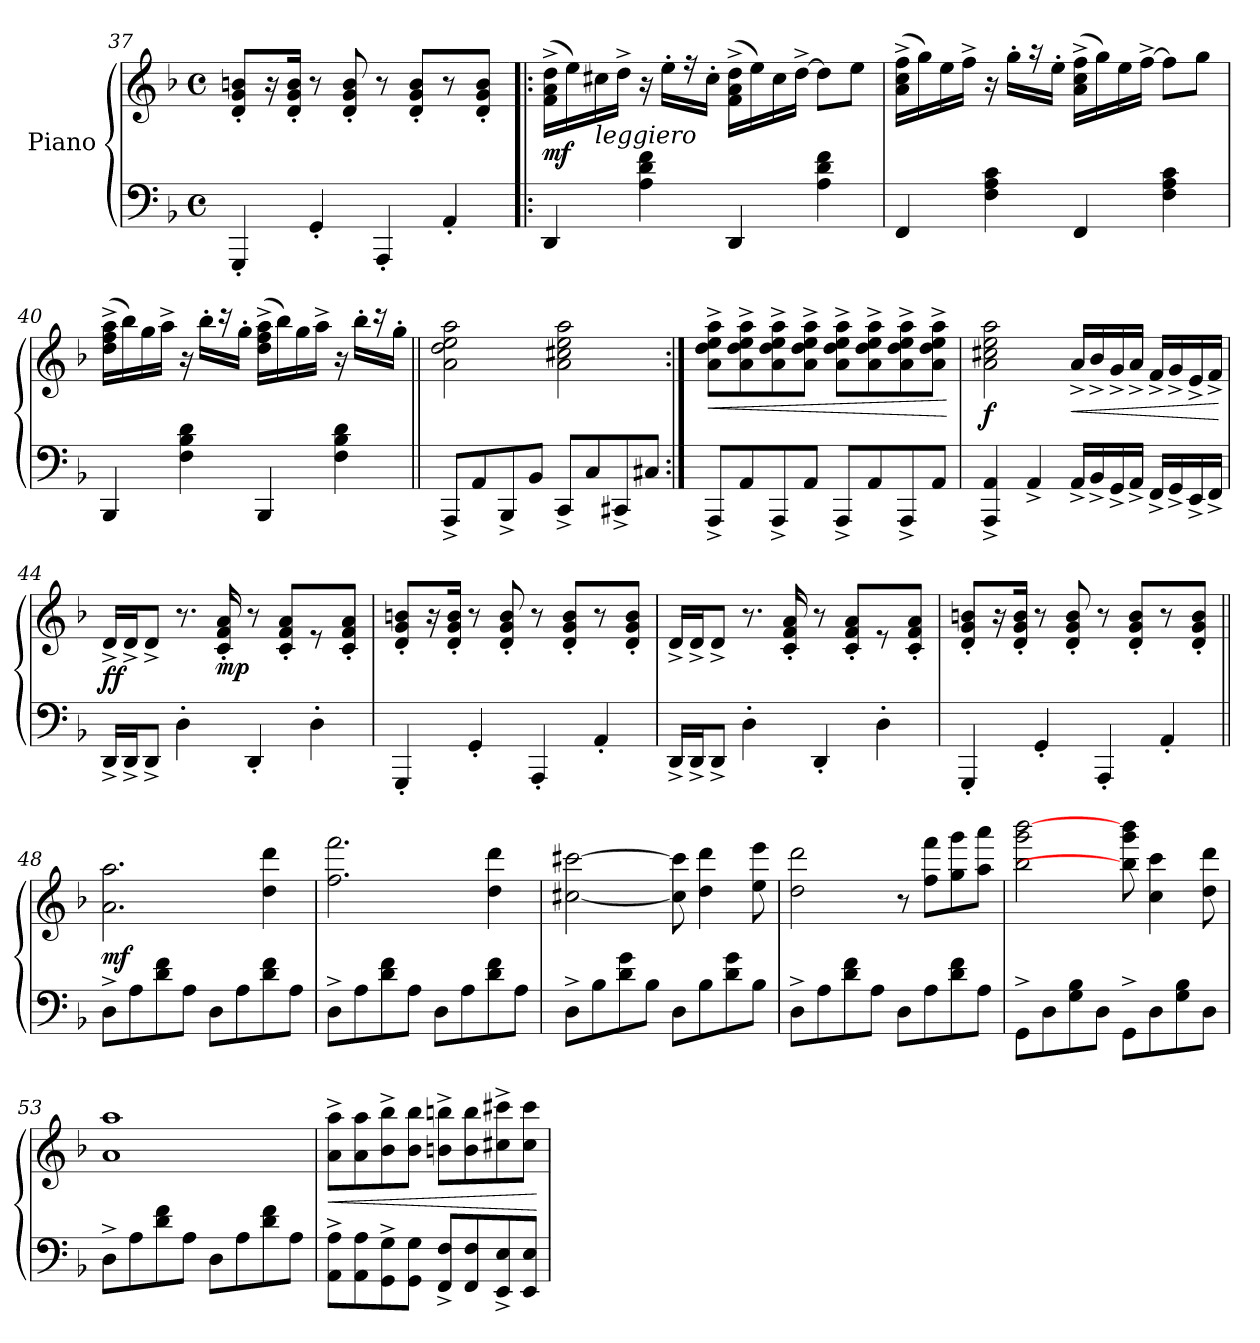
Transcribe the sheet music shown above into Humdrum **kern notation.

**kern	**kern	**dynam
*part1	*part1	*part1
*staff2	*staff1	*staff1/2
*I"Piano	*	*
*clefF4	*clefG2	*
*k[b-]	*k[b-]	*
*d:	*d:	*
*M4/4	*M4/4	*
*met(c)	*met(c)	*
=37	=37	=37
4GGG'/	8d/' 8g/' 8bn/'L	.
.	16r	.
.	16d/' 16g/' 16b/'Jk	.
4GG'/	8r	.
.	8d/' 8g/' 8b/'	.
4AAA'/	8r	.
.	8d/' 8g/' 8b/'L	.
4AA'/	8r	.
.	8d/' 8g/' 8b/'J	.
!!LO:LB:g=z
=38!|:	=38!|:	=38!|:
!	!	!LO:DY:b
4DD/	(>16f\^ 16a\^ 16dd\^LL	mf
.	16ee\)	.
!	!LO:TX:b:i:t=leggiero	!
.	16cc#X\	.
.	16dd^\JJ	.
4A\ 4d\ 4f\	16r	.
.	16ee'\LL	.
.	16r	.
.	16cc#'\JJ	.
4DD/	(>16f\^ 16a\^ 16dd\^LL	.
.	16ee\)	.
.	16cc#\	.
.	[16dd^\JJ	.
4A\ 4d\ 4f\	8dd\L]	.
.	8ee\J	.
=39	=39	=39
4FF/	(>16a\^ 16cc\^ 16ff\^LL	.
.	16gg\)	.
.	16ee\	.
.	16ff^\JJ	.
4F\ 4A\ 4c\	16r	.
.	16gg'\LL	.
.	16r	.
.	16ee'\JJ	.
4FF/	(>16a\^ 16cc\^ 16ff\^LL	.
.	16gg\)	.
.	16ee\	.
.	[16ff^\JJ	.
4F\ 4A\ 4c\	8ff\L]	.
.	8gg\J	.
=40	=40	=40
4BBB-/	(>16dd\^ 16ff\^ 16aa\^LL	.
.	16bb-\)	.
.	16gg\	.
.	16aa^\JJ	.
4F\ 4B-\ 4d\	16r	.
.	16bb-'\LL	.
.	16r	.
.	16gg'\JJ	.
4BBB-/	(>16dd\^ 16ff\^ 16aa\^LL	.
.	16bb-\)	.
.	16gg\	.
.	16aa^\JJ	.
4F\ 4B-\ 4d\	16r	.
.	16bb-'\LL	.
.	16r	.
.	16gg'\JJ	.
!!LO:LB:g=z
=41||	=41||	=41||
8AAA^/L	2a\ 2dd\ 2ee\ 2aa\	.
8AA/	.	.
8BBB-^/	.	.
8BB-/J	.	.
8CC^/L	2a\ 2cc#X\ 2ee\ 2aa\	.
8C/	.	.
8CC#X^/	.	.
8C#X/J	.	.
=42:|!	=42:|!	=42:|!
!	!	!LO:HP:b
8AAA^/L	8a\^ 8dd\^ 8ee\^ 8aa\^L	<
8AA/	8a\^ 8dd\^ 8ee\^ 8aa\^	.
8AAA^/	8a\^ 8dd\^ 8ee\^ 8aa\^	.
8AA/J	8a\^ 8dd\^ 8ee\^ 8aa\^J	.
8AAA^/L	8a\^ 8dd\^ 8ee\^ 8aa\^L	.
8AA/	8a\^ 8dd\^ 8ee\^ 8aa\^	.
8AAA^/	8a\^ 8dd\^ 8ee\^ 8aa\^	.
8AA/J	8a\^ 8dd\^ 8ee\^ 8aa\^J	.
.	.	[
=43	=43	=43
!	!	!LO:DY:b
4AAA/^ 4AA/^	2a\ 2cc#X\ 2ee\ 2aa\	f
4AA^/	.	.
!	!	!LO:HP:b
16AA^/LL	16a^/LL	<
16BB-^/	16b-^/	.
16GG^/	16g^/	.
16AA^/JJ	16a^/JJ	.
16FF^/LL	16f^/LL	.
16GG^/	16g^/	.
16EE^/	16e^/	.
16FF^/JJ	16f^/JJ	.
.	.	[
=44	=44	=44
!	!	!LO:DY:b
16DD^/LL	16d^/LL	ff
16DD^/J	16d^/J	.
8DD^/J	8d^/J	.
4D'\	8.r	.
!	!	!LO:DY:b
.	16c/' 16f/' 16a/'	mp
4DD'/	8r	.
.	8c/' 8f/' 8a/'L	.
4D'\	8r	.
.	8c/' 8f/' 8a/'J	.
!!LO:LB:g=z
=45	=45	=45
4GGG'/	8d/' 8g/' 8bn/'L	.
.	16r	.
.	16d/' 16g/' 16b/'Jk	.
4GG'/	8r	.
.	8d/' 8g/' 8b/'	.
4AAA'/	8r	.
.	8d/' 8g/' 8b/'L	.
4AA'/	8r	.
.	8d/' 8g/' 8b/'J	.
=46	=46	=46
16DD^/LL	16d^/LL	.
16DD^/J	16d^/J	.
8DD^/J	8d^/J	.
4D'\	8.r	.
.	16c/' 16f/' 16a/'	.
4DD'/	8r	.
.	8c/' 8f/' 8a/'L	.
4D'\	8r	.
.	8c/' 8f/' 8a/'J	.
=47	=47	=47
4GGG'/	8d/' 8g/' 8bn/'L	.
.	16r	.
.	16d/' 16g/' 16b/'Jk	.
4GG'/	8r	.
.	8d/' 8g/' 8b/'	.
4AAA'/	8r	.
.	8d/' 8g/' 8b/'L	.
4AA'/	8r	.
.	8d/' 8g/' 8b/'J	.
=48||	=48||	=48||
!	!	!LO:DY:b
8D^\L	2.a\ 2.aa\	mf
8A\	.	.
8d\ 8f\	.	.
8A\J	.	.
8D\L	.	.
8A\	.	.
8d\ 8f\	4dd\ 4ddd\	.
8A\J	.	.
=49	=49	=49
8D^\L	2.ff\ 2.fff\	.
8A\	.	.
8d\ 8f\	.	.
8A\J	.	.
8D\L	.	.
8A\	.	.
8d\ 8f\	4dd\ 4ddd\	.
8A\J	.	.
!!LO:PB:g=z
=50	=50	=50
8D^\L	[2cc#X\ [2ccc#X\	.
8B-\	.	.
8d\ 8g\	.	.
8B-\J	.	.
8D\L	8cc#\] 8ccc#\]	.
8B-\	4dd\ 4ddd\	.
8d\ 8g\	.	.
8B-\J	8ee\ 8eee\	.
=51	=51	=51
8D^\L	2dd\ 2ddd\	.
8A\	.	.
8d\ 8f\	.	.
8A\J	.	.
8D\L	8r	.
8A\	8ff\ 8fff\L	.
8d\ 8f\	8gg\ 8ggg\	.
8A\J	8aa\ 8aaa\J	.
=52	=52	=52
8GG^\L	2bb-\ 2ggg\ [2bbb-\	.
8D\	.	.
8G\ 8B-\	.	.
8D\J	.	.
8GG^\L	8bb-\] 8ggg\ 8bbb-\	.
8D\	4cc\ 4ccc\	.
8G\ 8B-\	.	.
8D\J	8dd\ 8ddd\	.
=53	=53	=53
8D^\L	1a 1aa	.
8A\	.	.
8d\ 8f\	.	.
8A\J	.	.
8D\L	.	.
8A\	.	.
8d\ 8f\	.	.
8A\J	.	.
=54	=54	=54
!	!	!LO:HP:b
8AA\^ 8A\^L	8a\^ 8aa\^L	<
8AA\ 8A\	8a\ 8aa\	.
8GG\^ 8G\^	8b-\^ 8bb-\^	.
8GG\ 8G\J	8b-\ 8bb-\J	.
8FF/^ 8F/^L	8bn\^ 8bbn\^L	.
8FF/ 8F/	8b\ 8bb\	.
8EE/^ 8E/^	8cc#X\^ 8ccc#X\^	.
8EE/ 8E/J	8cc#\ 8ccc#\J	.
.	.	[
=	=	=
*-	*-	*-
